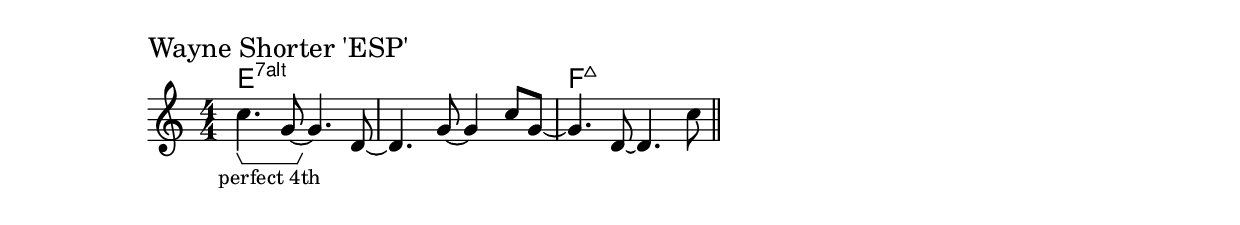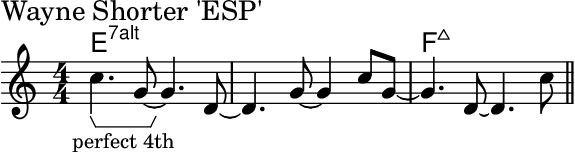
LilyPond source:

\version "2.24.4"
\language "english"
#(ly:set-option 'crop #t)
\include "include/alt.ly"
\score {
  \midi {
    \tempo 4=140
  }
  \layout {
    \context {
      \Score
      \omit BarNumber
    }
    \context {
      \Voice
      \consists Horizontal_bracket_engraver
    }
  }
  {
    <<
    \chords {
      \set noChordSymbol = ""
      \set minorChordModifier = \markup { "-" }
      \skip \ppp % spacer to set voice volume
      \set chordNameExceptions = #altExceptions
      e1:alt | r1 | f1:maj7
    }
    \new Staff {
      \key c \major
      \numericTimeSignature
      \time 4/4
      \clef treble
      {
        \sectionLabel "Wayne Shorter 'ESP'"
        \relative {
          \skip \ff % spacer to set voice volume
          \once\override HorizontalBracketText.text = "perfect 4th"
          c''4. \startGroup g8~ \stopGroup  g4. d8~ |
          d4. g8~ g4 c8 g8~ |
          g4. d8~ d4. c'8
          \bar "||"
        }
      }
    }
    >>
  }
}
